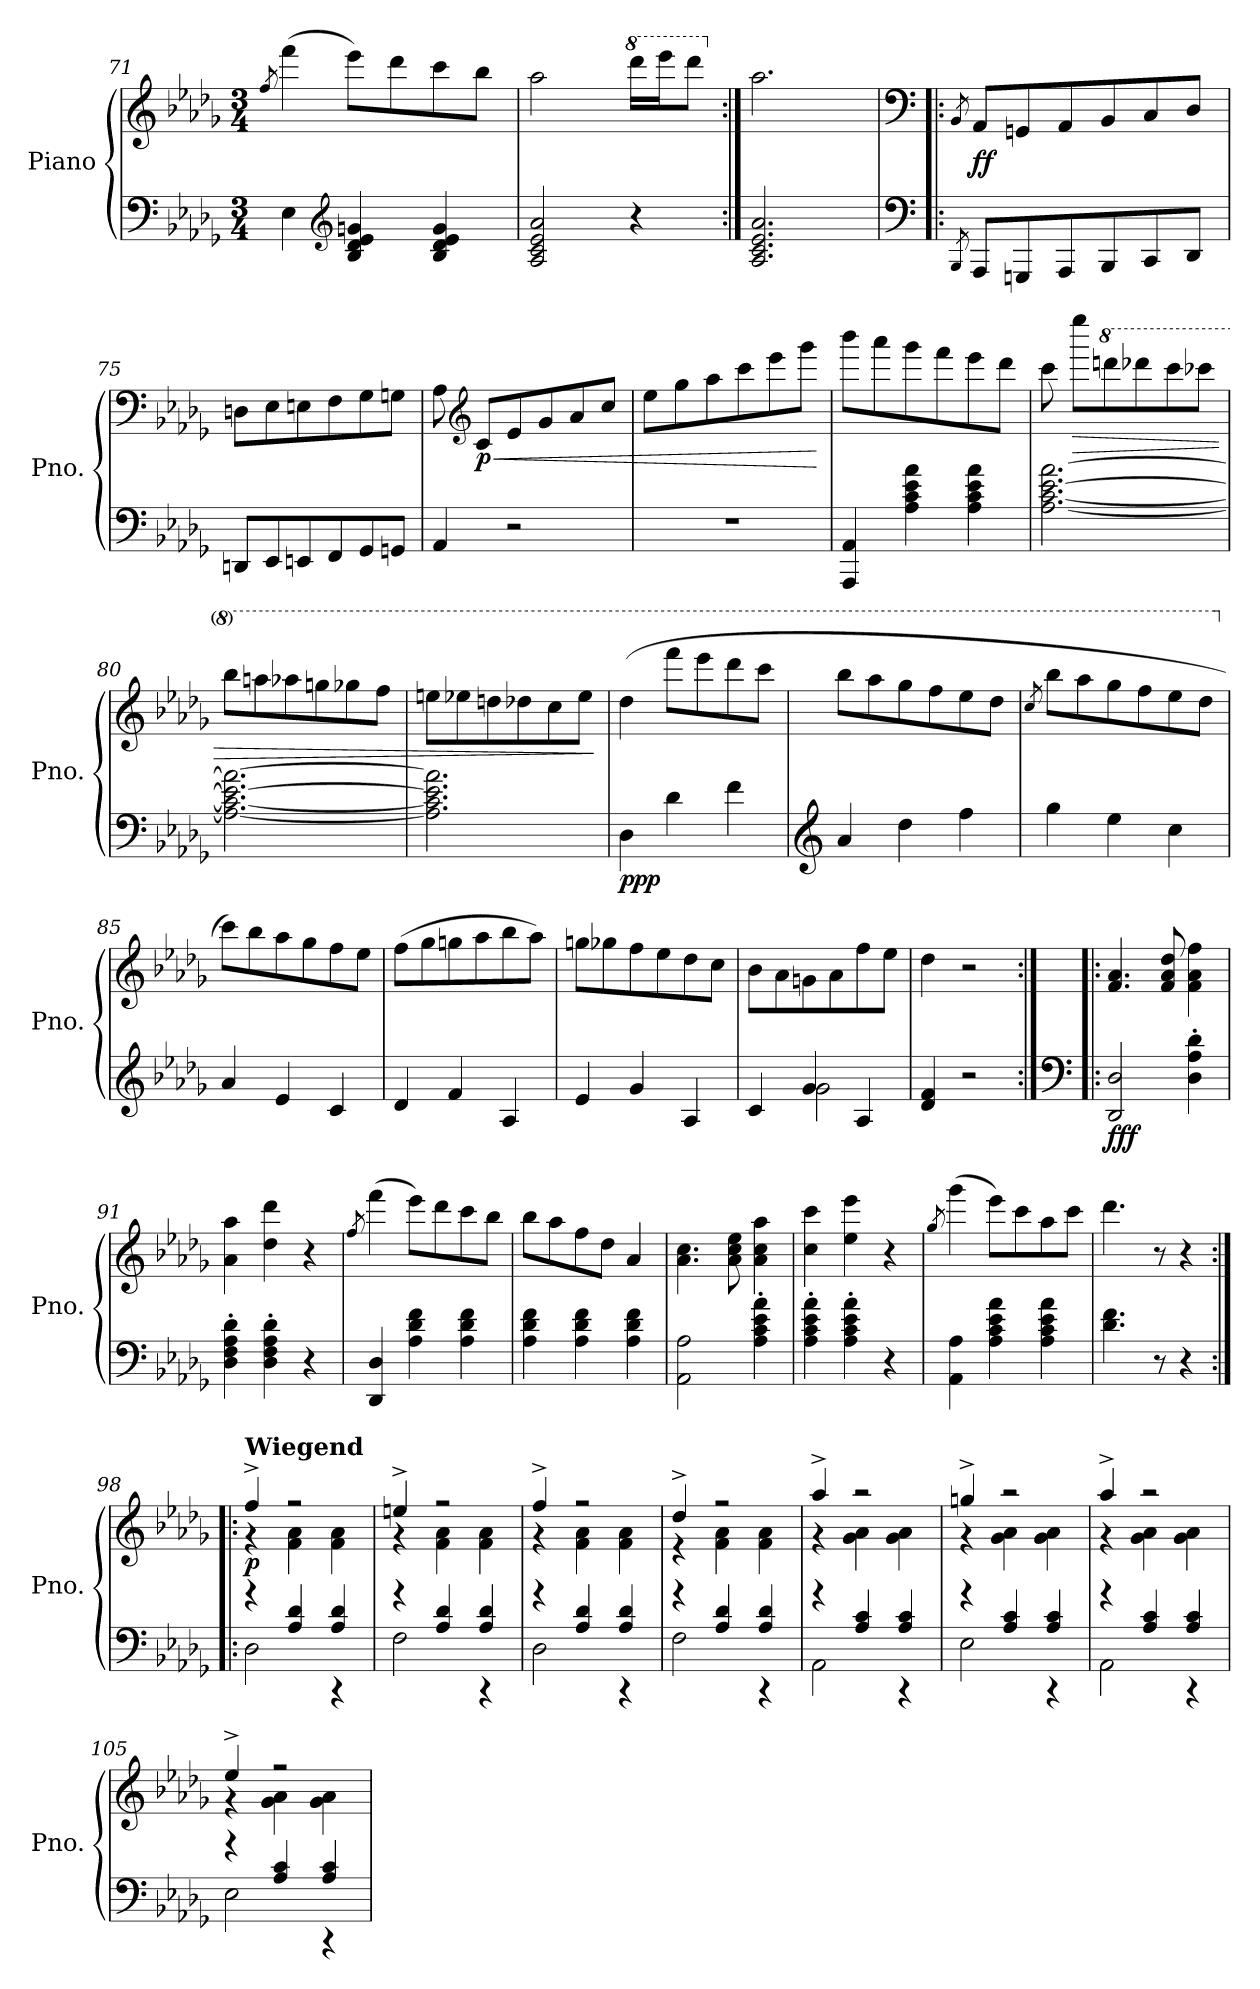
**kern	**kern	**dynam
*part1	*part1	*part1
*staff2	*staff1	*staff1/2
*I"Piano	*	*
*I'Pno.	*	*
!!LO:LB:g=z
*clefF4	*clefG2	*
*k[b-e-a-d-g-]	*k[b-e-a-d-g-]	*
*M3/4	*M3/4	*
=71	=71	=71
.	8qff/	.
4E-\	(>4fff\	.
*clefG2	*	*
4B-/ 4d-/ 4e-/ 4gn/	8eee-\L)	.
.	8ddd-\	.
4B-/ 4d-/ 4e-/ 4g/	8ccc\	.
.	8bb-\J	.
=72	=72	=72
2A-/ 2c/ 2e-/ 2a-/	2aa-\	.
*	*8va	*
4r	16dddd-\LL	.
.	16eeee-\J	.
.	8dddd-\J	.
=73:|!	=73:|!	=73:|!
*	*X8va	*
2.A-/ 2.c/ 2.e-/ 2.a-/	2.aa-\	.
=74!|:	=74!|:	=74!|:
*clefF4	*clefF4	*
8qBBB-/	8qBB-/	.
!	!	!LO:DY:b
8AAA-/L	8AA-/L	ff
8GGGn/	8GGn/	.
8AAA-/	8AA-/	.
8BBB-/	8BB-/	.
8CC/	8C/	.
8DD-/J	8D-/J	.
=75	=75	=75
8DDn/L	8Dn\L	.
8EE-/	8E-\	.
8EEn/	8En\	.
8FF/	8F\	.
8GG-/	8G-\	.
8GGn/J	8Gn\J	.
!!LO:LB:g=z
=76	=76	=76
4AA-/	8A-\	.
*	*clefG2	*
!	!	!LO:HP:b
!	!	!LO:DY:n=1:b
.	8c/L	< p
2r	8e-/	.
.	8g-/	.
.	8a-/	.
.	8cc/J	.
=77	=77	=77
2.r	8ee-\L	.
.	8gg-\	.
.	8aa-\	.
.	8ccc\	.
.	8eee-\	.
.	8ggg-\J	.
.	.	[
=78	=78	=78
!	!	!LO:DY:b=2
!	!	!LO:DY:n=1:b
4AAA-/ 4AA-/	8bbb-\L	mf f
.	8aaa-\	.
4A-\ 4c\ 4e-\ 4a-\	8ggg-\	.
.	8fff\	.
4A-\ 4c\ 4e-\ 4a-\	8eee-\	.
.	8ddd-\J	.
!!LO:LB:g=z
=79	=79	=79
[2.A-\ [2.c\ [2.e-\ [2.a-\	8ccc\	.
!	!	!LO:HP:b
.	8eeee-\L	>
*	*8va	*
.	8ddddn\	.
.	8dddd-X\	.
.	8cccc\	.
.	8cccc-X\J	.
=80	=80	=80
2.A-\_ 2.c\_ 2.e-\_ 2.a-\_	8bbb-\L	.
.	8aaan\	.
.	8aaa-X\	.
.	8gggn\	.
.	8ggg-X\	.
.	8fff\J	.
=81	=81	=81
2.A-\] 2.c\] 2.e-\] 2.a-\]	8eeen\L	.
.	8eee-X\	.
.	8dddn\	.
.	8ddd-X\	.
.	8ccc\	.
.	8eee-\J	.
.	.	]
=82	=82	=82
!	!	!LO:DY:b=2
!	!	!LO:DY:n=1:b
4D-\	(>4ddd-\	pp p
4d-\	8ffff\L	.
.	8eeee-\	.
4f\	8dddd-\	.
.	8cccc\J	.
=83	=83	=83
*clefG2	*	*
4a-/	8bbb-\L	.
.	8aaa-\	.
4dd-\	8ggg-\	.
.	8fff\	.
4ff\	8eee-\	.
.	8ddd-\J	.
!!LO:LB:g=z
=84	=84	=84
.	8qccc/	.
4gg-\	8bbb-\L	.
.	8aaa-\	.
4ee-\	8ggg-\	.
.	8fff\	.
4cc\	8eee-\	.
.	8ddd-\J	.
=85	=85	=85
*	*X8va	*
4a-/	8ccc\L)	.
.	8bb-\	.
4e-/	8aa-\	.
.	8gg-\	.
4c/	8ff\	.
.	8ee-\J	.
=86	=86	=86
4d-/	(>8ff\L	.
.	8gg-\	.
4f/	8ggn\	.
.	8aa-\	.
4A-/	8bb-\	.
.	8aa-\J)	.
=87	=87	=87
4e-/	8ggn\L	.
.	8gg-X\	.
4g-/	8ff\	.
.	8ee-\	.
4A-/	8dd-\	.
.	8cc\J	.
=88	=88	=88
*^	*	*
4c/	4ryy	8b-\L	.
.	.	8a-\	.
4g-/	2g-\	8gn\	.
.	.	8a-\	.
4A-/	.	8ff\	.
.	.	8ee-\J	.
*v	*v	*	*
=89	=89	=89
4d-/ 4f/	4dd-\	.
2r	2r	.
!!LO:PB:g=z
=90:|!|:	=90:|!|:	=90:|!|:
*clefF4	*	*
!	!	!LO:DY:b=2
!	!	!LO:DY:n=1:b
2DD-/ 2D-/	4.f/ 4.a-/	f ff
.	8f/ 8a-/ 8dd-/	.
4D-\' 4A-\' 4d-\'	4f\ 4a-\ 4ff\	.
=91	=91	=91
4D-\' 4F\' 4A-\' 4d-\'	4a-\ 4aa-\	.
4D-\' 4F\' 4A-\' 4d-\'	4dd-\ 4ddd-\	.
4r	4r	.
=92	=92	=92
.	8qff/	.
4DD-/ 4D-/	(>4fff\	.
4A-\ 4d-\ 4f\	8eee-\L)	.
.	8ddd-\	.
4A-\ 4d-\ 4f\	8ccc\	.
.	8bb-\J	.
=93	=93	=93
4A-\ 4d-\ 4f\	8bb-\L	.
.	8aa-\	.
4A-\ 4d-\ 4f\	8ff\	.
.	8dd-\J	.
4A-\ 4d-\ 4f\	4a-/	.
=94	=94	=94
2AA-\ 2A-\	4.a-\ 4.cc\	.
.	8a-\ 8cc\ 8ee-\	.
4A-\' 4c\' 4e-\' 4a-\'	4a-\ 4cc\ 4aa-\	.
=95	=95	=95
4A-\' 4c\' 4e-\' 4a-\'	4cc\ 4ccc\	.
4A-\' 4c\' 4e-\' 4a-\'	4ee-\ 4eee-\	.
4r	4r	.
=96	=96	=96
.	8qgg-/	.
4AA-\ 4A-\	(>4ggg-\	.
4A-\ 4c\ 4e-\ 4a-\	8eee-\L)	.
.	8ccc\	.
4A-\ 4c\ 4e-\ 4a-\	8aa-\	.
.	8ccc\J	.
=97	=97	=97
4.d-\ 4.f\	4.ddd-\	.
8r	8r	.
4r	4r	.
!!LO:LB:g=z
=98:|!|:	=98:|!|:	=98:|!|:
*	*MM200	*
*^	*^	*
!	!	!LO:TX:a:B:t=Wiegend	!	!
!	!	!	!	!LO:DY:b
2D-\	4rg	4ff^/	4r	p
.	4A-/ 4d-/	2r	4f\ 4a-\	.
4rCC	4A-/ 4d-/	.	4f\ 4a-\	.
=99	=99	=99	=99	=99
2F\	4rg	4een^/	4r	.
.	4A-/ 4d-/	2r	4f\ 4a-\	.
4rCC	4A-/ 4d-/	.	4f\ 4a-\	.
=100	=100	=100	=100	=100
2D-\	4rg	4ff^/	4r	.
.	4A-/ 4d-/	2r	4f\ 4a-\	.
4rCC	4A-/ 4d-/	.	4f\ 4a-\	.
=101	=101	=101	=101	=101
2F\	4rg	4dd-^/	4r	.
.	4A-/ 4d-/	2r	4f\ 4a-\	.
4rCC	4A-/ 4d-/	.	4f\ 4a-\	.
=102	=102	=102	=102	=102
2AA-\	4rg	4aa-^/	4r	.
.	4A-/ 4c/	2r	4g-\ 4a-\	.
4rCC	4A-/ 4c/	.	4g-\ 4a-\	.
=103	=103	=103	=103	=103
2E-\	4rg	4ggn^/	4r	.
.	4A-/ 4c/	2r	4g-\ 4a-\	.
4rCC	4A-/ 4c/	.	4g-\ 4a-\	.
=104	=104	=104	=104	=104
2AA-\	4rg	4aa-^/	4r	.
.	4A-/ 4c/	2r	4g-\ 4a-\	.
4rCC	4A-/ 4c/	.	4g-\ 4a-\	.
=105	=105	=105	=105	=105
2E-\	4rg	4ee-^/	4r	.
.	4A-/ 4c/	2r	4g-\ 4a-\	.
4rCC	4A-/ 4c/	.	4g-\ 4a-\	.
*v	*v	*	*	*
*	*v	*v	*
=	=	=
*-	*-	*-
